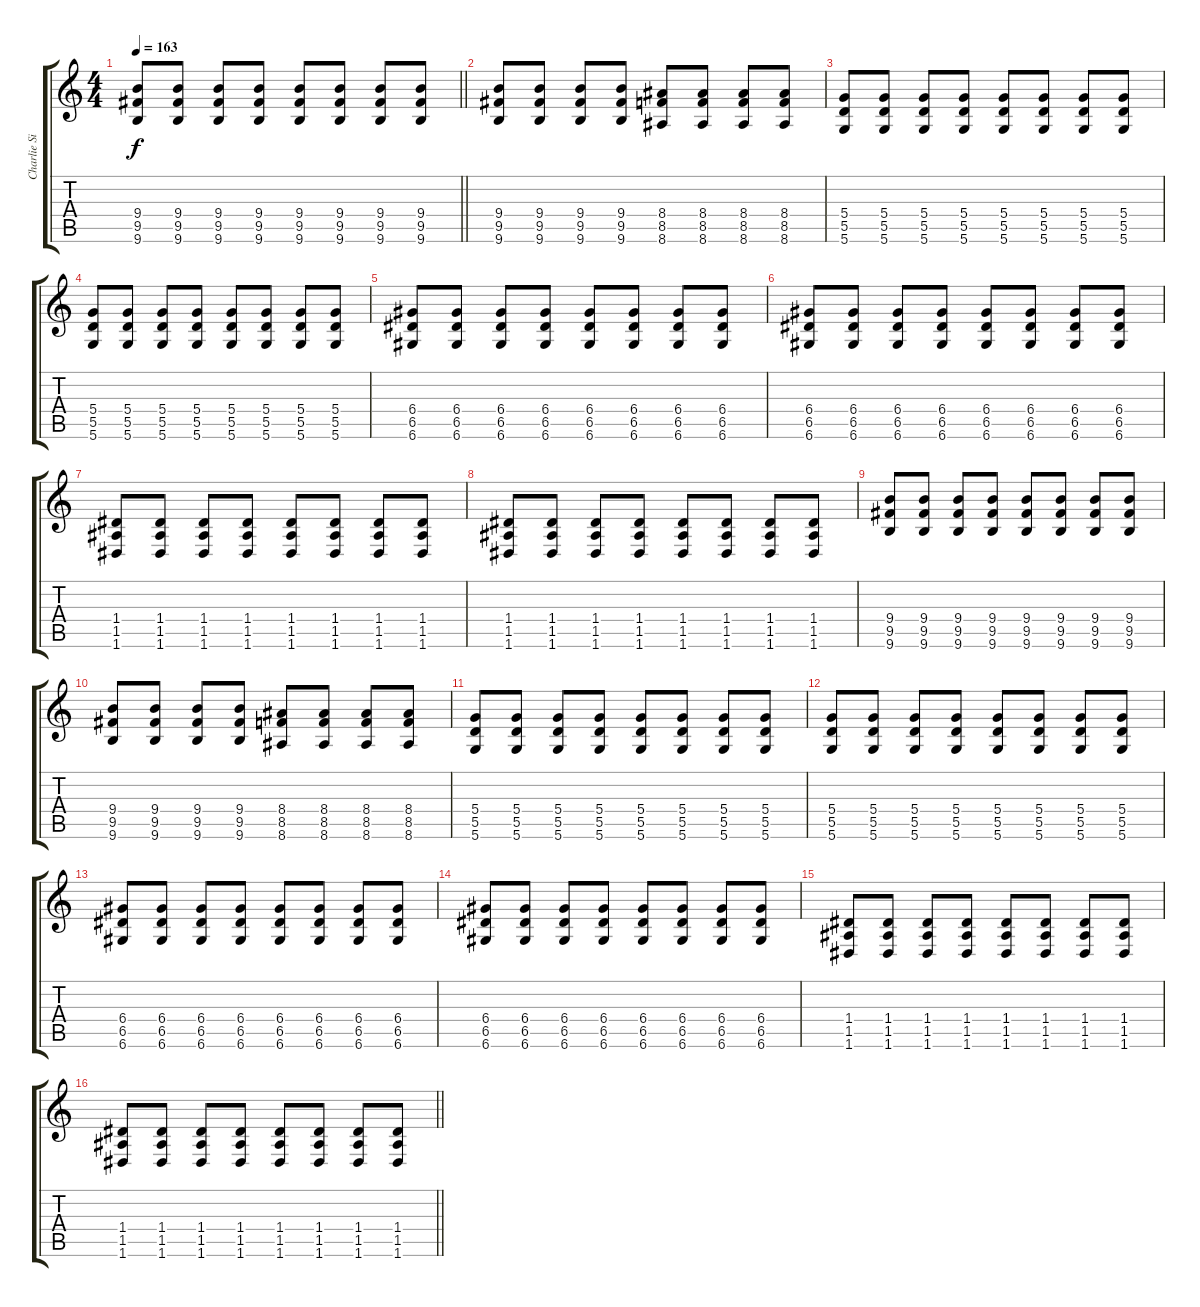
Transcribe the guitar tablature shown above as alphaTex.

\track ("Charlie Simpson" "Charlie Si") {instrument overdrivenguitar}
\staff {score tabs}
\tuning (E4 B3 G3 D3 A2 D2) {hide}
\ts (4 4)
\tempo 163
\clef g2
\barLineRight lightlight
\ks c
(9.4 9.5 9.6).8{dy f} (9.4 9.5 9.6).8 (9.4 9.5 9.6).8 (9.4 9.5 9.6).8 (9.4 9.5 9.6).8 (9.4 9.5 9.6).8 (9.4 9.5 9.6).8 (9.4 9.5 9.6).8 |
(9.4 9.5 9.6).8 (9.4 9.5 9.6).8 (9.4 9.5 9.6).8 (9.4 9.5 9.6).8 (8.4 8.5 8.6).8 (8.4 8.5 8.6).8 (8.4 8.5 8.6).8 (8.4 8.5 8.6).8 |
(5.4 5.5 5.6).8 (5.4 5.5 5.6).8 (5.4 5.5 5.6).8 (5.4 5.5 5.6).8 (5.4 5.5 5.6).8 (5.4 5.5 5.6).8 (5.4 5.5 5.6).8 (5.4 5.5 5.6).8 |
(5.4 5.5 5.6).8 (5.4 5.5 5.6).8 (5.4 5.5 5.6).8 (5.4 5.5 5.6).8 (5.4 5.5 5.6).8 (5.4 5.5 5.6).8 (5.4 5.5 5.6).8 (5.4 5.5 5.6).8 |
(6.4 6.5 6.6).8 (6.4 6.5 6.6).8 (6.4 6.5 6.6).8 (6.4 6.5 6.6).8 (6.4 6.5 6.6).8 (6.4 6.5 6.6).8 (6.4 6.5 6.6).8 (6.4 6.5 6.6).8 |
(6.4 6.5 6.6).8 (6.4 6.5 6.6).8 (6.4 6.5 6.6).8 (6.4 6.5 6.6).8 (6.4 6.5 6.6).8 (6.4 6.5 6.6).8 (6.4 6.5 6.6).8 (6.4 6.5 6.6).8 |
(1.4 1.5 1.6).8 (1.4 1.5 1.6).8 (1.4 1.5 1.6).8 (1.4 1.5 1.6).8 (1.4 1.5 1.6).8 (1.4 1.5 1.6).8 (1.4 1.5 1.6).8 (1.4 1.5 1.6).8 |
(1.4 1.5 1.6).8 (1.4 1.5 1.6).8 (1.4 1.5 1.6).8 (1.4 1.5 1.6).8 (1.4 1.5 1.6).8 (1.4 1.5 1.6).8 (1.4 1.5 1.6).8 (1.4 1.5 1.6).8 |
(9.4 9.5 9.6).8 (9.4 9.5 9.6).8 (9.4 9.5 9.6).8 (9.4 9.5 9.6).8 (9.4 9.5 9.6).8 (9.4 9.5 9.6).8 (9.4 9.5 9.6).8 (9.4 9.5 9.6).8 |
(9.4 9.5 9.6).8 (9.4 9.5 9.6).8 (9.4 9.5 9.6).8 (9.4 9.5 9.6).8 (8.4 8.5 8.6).8 (8.4 8.5 8.6).8 (8.4 8.5 8.6).8 (8.4 8.5 8.6).8 |
(5.4 5.5 5.6).8 (5.4 5.5 5.6).8 (5.4 5.5 5.6).8 (5.4 5.5 5.6).8 (5.4 5.5 5.6).8 (5.4 5.5 5.6).8 (5.4 5.5 5.6).8 (5.4 5.5 5.6).8 |
(5.4 5.5 5.6).8 (5.4 5.5 5.6).8 (5.4 5.5 5.6).8 (5.4 5.5 5.6).8 (5.4 5.5 5.6).8 (5.4 5.5 5.6).8 (5.4 5.5 5.6).8 (5.4 5.5 5.6).8 |
(6.4 6.5 6.6).8 (6.4 6.5 6.6).8 (6.4 6.5 6.6).8 (6.4 6.5 6.6).8 (6.4 6.5 6.6).8 (6.4 6.5 6.6).8 (6.4 6.5 6.6).8 (6.4 6.5 6.6).8 |
(6.4 6.5 6.6).8 (6.4 6.5 6.6).8 (6.4 6.5 6.6).8 (6.4 6.5 6.6).8 (6.4 6.5 6.6).8 (6.4 6.5 6.6).8 (6.4 6.5 6.6).8 (6.4 6.5 6.6).8 |
(1.4 1.5 1.6).8 (1.4 1.5 1.6).8 (1.4 1.5 1.6).8 (1.4 1.5 1.6).8 (1.4 1.5 1.6).8 (1.4 1.5 1.6).8 (1.4 1.5 1.6).8 (1.4 1.5 1.6).8 |
\barLineRight lightlight
(1.4 1.5 1.6).8 (1.4 1.5 1.6).8 (1.4 1.5 1.6).8 (1.4 1.5 1.6).8 (1.4 1.5 1.6).8 (1.4 1.5 1.6).8 (1.4 1.5 1.6).8 (1.4 1.5 1.6).8
